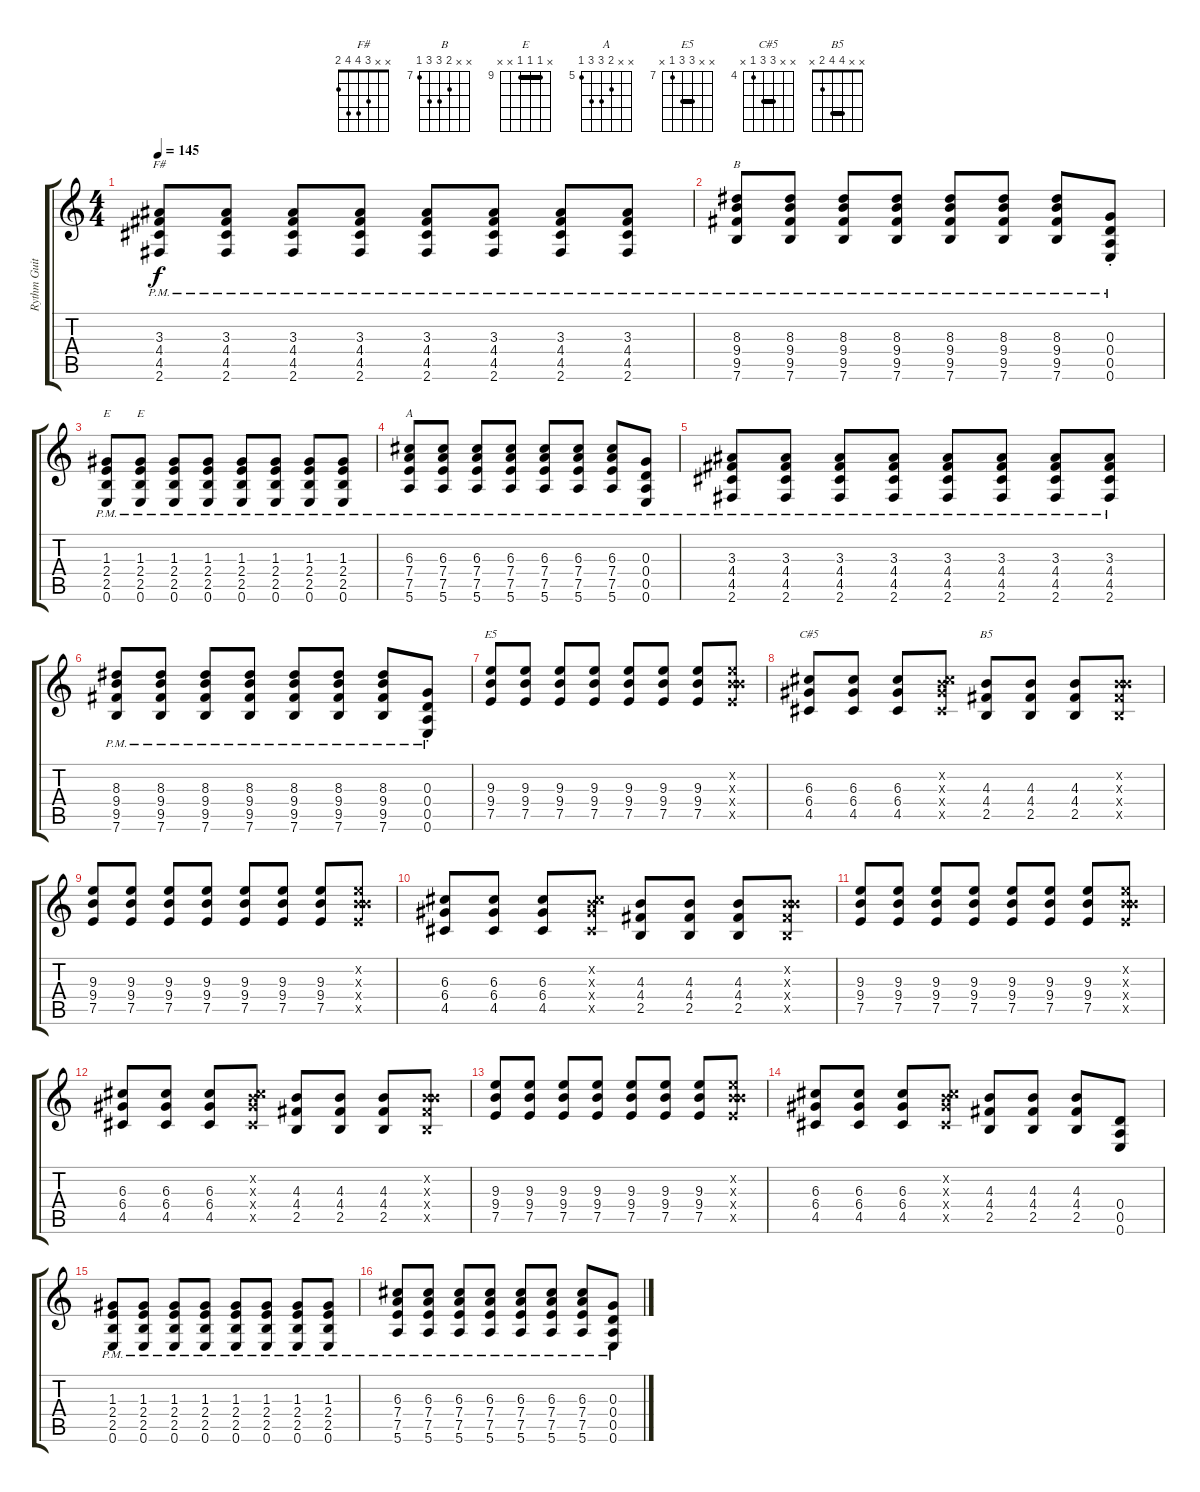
\track ("Rythm Guitar (Albert)" "Rythm Guit") {instrument overdrivenguitar}
\staff {score tabs}
\tuning (E4 B3 G3 D3 A2 E2) {hide}
\chord ("F#" x x 3 4 4 2)
\chord ("B" x x 8 9 9 7) {firstfret 7}
\chord ("E" x x 1 2 2 0)
\chord ("E" x 9 9 9 x x) {firstfret 9 barre 9}
\chord ("A" x x 6 7 7 5) {firstfret 5}
\chord ("E5" x x 9 9 7 x) {firstfret 7 barre 9}
\chord ("C#5" x x 6 6 4 x) {firstfret 4 barre 6}
\chord ("B5" x x 4 4 2 x) {barre 4}
\ts (4 4)
\tempo 145
\clef g2
\ks c
(3.3{pm} 4.4{pm} 4.5 2.6).8{ch "F#" dy f} (3.3{pm} 4.4{pm} 4.5 2.6).8 (3.3{pm} 4.4{pm} 4.5 2.6).8 (3.3{pm} 4.4{pm} 4.5 2.6).8 (3.3{pm} 4.4{pm} 4.5 2.6).8 (3.3{pm} 4.4{pm} 4.5 2.6).8 (3.3{pm} 4.4{pm} 4.5 2.6).8 (3.3{pm} 4.4{pm} 4.5 2.6).8 |
(8.3{pm} 9.4{pm} 9.5{pm} 7.6).8{ch "B"} (8.3{pm} 9.4{pm} 9.5{pm} 7.6).8 (8.3{pm} 9.4{pm} 9.5{pm} 7.6).8 (8.3{pm} 9.4{pm} 9.5{pm} 7.6).8 (8.3{pm} 9.4{pm} 9.5{pm} 7.6).8 (8.3{pm} 9.4{pm} 9.5{pm} 7.6).8 (8.3{pm} 9.4{pm} 9.5{pm} 7.6).8 (0.3{pm} 0.4{pm} 0.5{pm} 0.6{st}).8 |
(1.3{pm} 2.4{pm} 2.5 0.6{pm}).8{ch "E"} (1.3{pm} 2.4{pm} 2.5 0.6).8{ch "E"} (1.3{pm} 2.4{pm} 2.5 0.6).8 (1.3{pm} 2.4{pm} 2.5 0.6).8 (1.3{pm} 2.4{pm} 2.5 0.6).8 (1.3{pm} 2.4{pm} 2.5 0.6).8 (1.3{pm} 2.4{pm} 2.5 0.6).8 (1.3{pm} 2.4{pm} 2.5 0.6).8 |
(6.3{pm} 7.4{pm} 7.5{pm} 5.6).8{ch "A"} (6.3{pm} 7.4{pm} 7.5{pm} 5.6).8 (6.3{pm} 7.4{pm} 7.5{pm} 5.6).8 (6.3{pm} 7.4{pm} 7.5{pm} 5.6).8 (6.3{pm} 7.4{pm} 7.5{pm} 5.6).8 (6.3{pm} 7.4{pm} 7.5{pm} 5.6).8 (6.3{pm} 7.4{pm} 7.5{pm} 5.6).8 (0.3{pm} 0.4{pm} 0.5{pm} 0.6).8 |
(3.3{pm} 4.4{pm} 4.5 2.6).8 (3.3{pm} 4.4{pm} 4.5 2.6).8 (3.3{pm} 4.4{pm} 4.5 2.6).8 (3.3{pm} 4.4{pm} 4.5 2.6).8 (3.3{pm} 4.4{pm} 4.5 2.6).8 (3.3{pm} 4.4{pm} 4.5 2.6).8 (3.3{pm} 4.4{pm} 4.5 2.6).8 (3.3{pm} 4.4{pm} 4.5 2.6).8 |
(8.3{pm} 9.4{pm} 9.5{pm} 7.6).8 (8.3{pm} 9.4{pm} 9.5{pm} 7.6).8 (8.3{pm} 9.4{pm} 9.5{pm} 7.6).8 (8.3{pm} 9.4{pm} 9.5{pm} 7.6).8 (8.3{pm} 9.4{pm} 9.5{pm} 7.6).8 (8.3{pm} 9.4{pm} 9.5{pm} 7.6).8 (8.3{pm} 9.4{pm} 9.5{pm} 7.6).8 (0.3{pm} 0.4{pm} 0.5 0.6{st}).8 |
(9.3 9.4 7.5).8{ch "E5" instrument overdrivenguitar} (9.3 9.4 7.5).8 (9.3 9.4 7.5).8 (9.3 9.4 7.5).8 (9.3 9.4 7.5).8 (9.3 9.4 7.5).8 (9.3 9.4 7.5).8 (0.2{x} 9.3{x} 9.4{x} 7.5{x}).8 |
(6.3 6.4 4.5).8{ch "C#5"} (6.3 6.4 4.5).8 (6.3 6.4 4.5).8 (0.2{x} 6.3{x} 6.4{x} 4.5{x}).8 (4.3 4.4 2.5).8{ch "B5"} (4.3 4.4 2.5).8 (4.3 4.4 2.5).8 (0.2{x} 4.3{x} 4.4{x} 2.5{x}).8 |
(9.3 9.4 7.5).8 (9.3 9.4 7.5).8 (9.3 9.4 7.5).8 (9.3 9.4 7.5).8 (9.3 9.4 7.5).8 (9.3 9.4 7.5).8 (9.3 9.4 7.5).8 (0.2{x} 9.3{x} 9.4{x} 7.5{x}).8 |
(6.3 6.4 4.5).8 (6.3 6.4 4.5).8 (6.3 6.4 4.5).8 (0.2{x} 6.3{x} 6.4{x} 4.5{x}).8 (4.3 4.4 2.5).8 (4.3 4.4 2.5).8 (4.3 4.4 2.5).8 (0.2{x} 4.3{x} 4.4{x} 2.5{x}).8 |
(9.3 9.4 7.5).8 (9.3 9.4 7.5).8 (9.3 9.4 7.5).8 (9.3 9.4 7.5).8 (9.3 9.4 7.5).8 (9.3 9.4 7.5).8 (9.3 9.4 7.5).8 (0.2{x} 9.3{x} 9.4{x} 7.5{x}).8 |
(6.3 6.4 4.5).8 (6.3 6.4 4.5).8 (6.3 6.4 4.5).8 (0.2{x} 6.3{x} 6.4{x} 4.5{x}).8 (4.3 4.4 2.5).8 (4.3 4.4 2.5).8 (4.3 4.4 2.5).8 (0.2{x} 4.3{x} 4.4{x} 2.5{x}).8 |
(9.3 9.4 7.5).8 (9.3 9.4 7.5).8 (9.3 9.4 7.5).8 (9.3 9.4 7.5).8 (9.3 9.4 7.5).8 (9.3 9.4 7.5).8 (9.3 9.4 7.5).8 (0.2{x} 9.3{x} 9.4{x} 7.5{x}).8 |
(6.3 6.4 4.5).8 (6.3 6.4 4.5).8 (6.3 6.4 4.5).8 (0.2{x} 6.3{x} 6.4{x} 4.5{x}).8 (4.3 4.4 2.5).8 (4.3 4.4 2.5).8 (4.3 4.4 2.5).8 (0.4 0.5 0.6).8 |
(1.3{pm} 2.4{pm} 2.5 0.6).8{instrument overdrivenguitar} (1.3{pm} 2.4{pm} 2.5 0.6).8 (1.3{pm} 2.4{pm} 2.5 0.6).8 (1.3{pm} 2.4{pm} 2.5 0.6).8 (1.3{pm} 2.4{pm} 2.5 0.6).8 (1.3{pm} 2.4{pm} 2.5 0.6{pm}).8 (1.3{pm} 2.4{pm} 2.5 0.6).8 (1.3{pm} 2.4{pm} 2.5 0.6).8 |
(6.3{pm} 7.4{pm} 7.5{pm} 5.6).8 (6.3{pm} 7.4{pm} 7.5{pm} 5.6).8 (6.3{pm} 7.4{pm} 7.5{pm} 5.6).8 (6.3{pm} 7.4{pm} 7.5{pm} 5.6).8 (6.3{pm} 7.4{pm} 7.5{pm} 5.6).8 (6.3{pm} 7.4{pm} 7.5{pm} 5.6).8 (6.3{pm} 7.4{pm} 7.5{pm} 5.6).8 (0.3{pm} 0.4{pm} 0.5{pm} 0.6).8
